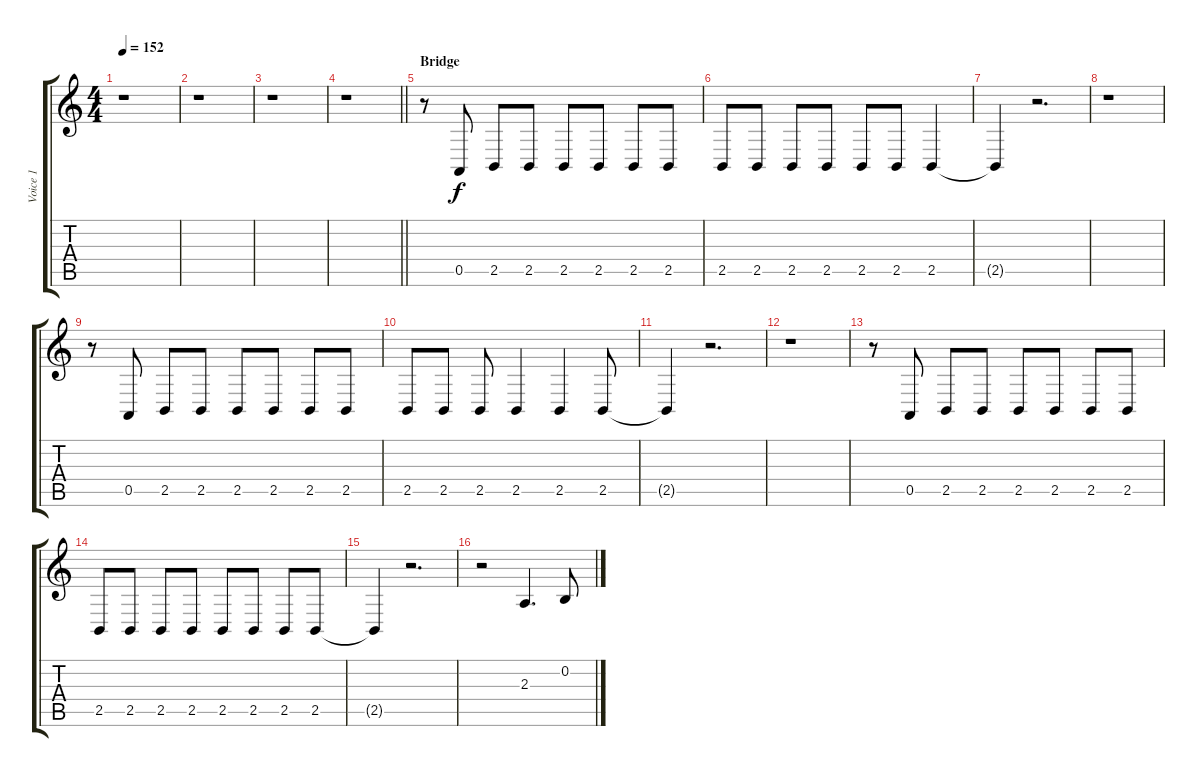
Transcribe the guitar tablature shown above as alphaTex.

\track ("Voice 1" "Voice 1") {instrument tenorsax}
\staff {score tabs}
\tuning (E4 B3 G3 D3 A2 E2) {hide}
\ts (4 4)
\tempo 152
\clef g2
\ks c
r.1{dy f} |
r.1 |
r.1 |
\barLineRight lightlight
r.1 |
\section ("" "Bridge")
r.8 0.5.8 2.5.8 2.5.8 2.5.8 2.5.8 2.5.8 2.5.8 |
2.5.8 2.5.8 2.5.8 2.5.8 2.5.8 2.5.8 2.5.4 |
2.5{t}.4 r.2{d} |
r.1 |
r.8 0.5.8 2.5.8 2.5.8 2.5.8 2.5.8 2.5.8 2.5.8 |
2.5.8 2.5.8 2.5.8 2.5.4 2.5.4 2.5.8 |
2.5{t}.4 r.2{d} |
r.1 |
r.8 0.5.8 2.5.8 2.5.8 2.5.8 2.5.8 2.5.8 2.5.8 |
2.5.8 2.5.8 2.5.8 2.5.8 2.5.8 2.5.8 2.5.8 2.5.8 |
2.5{t}.4 r.2{d} |
r.2 2.3.4{d} 0.2.8
